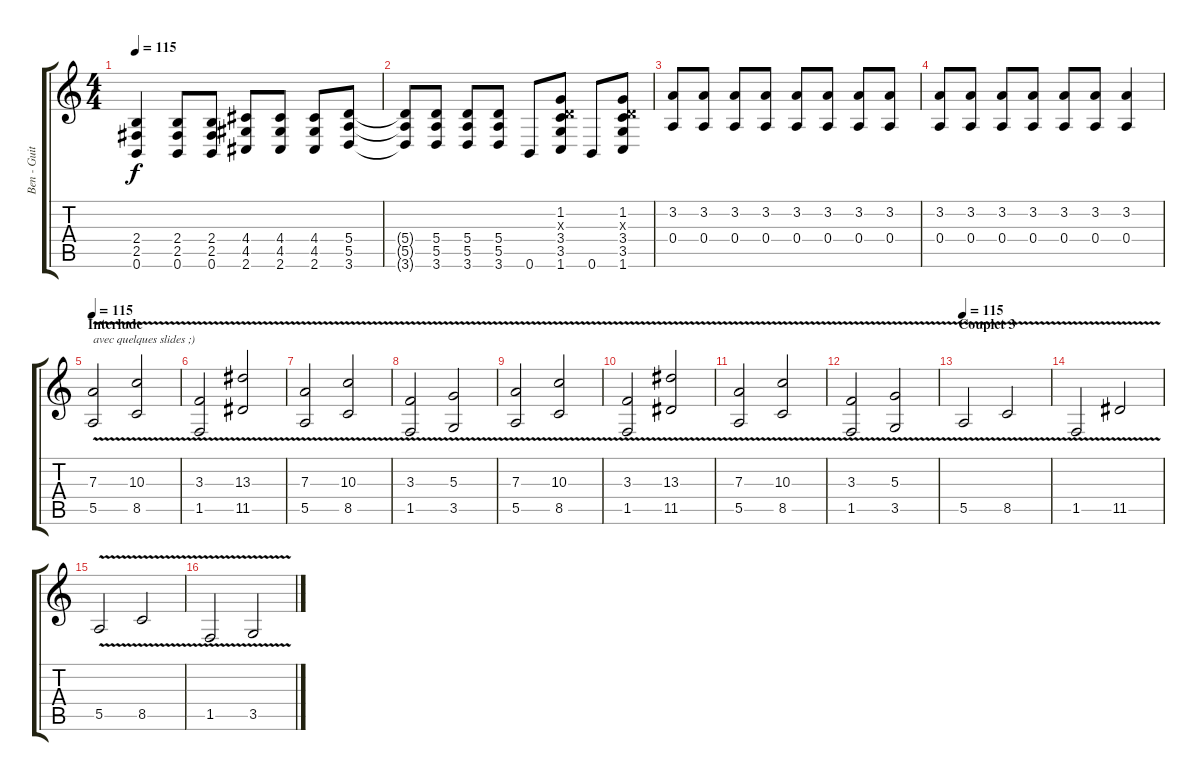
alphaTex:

\track ("Ben - Guitare" "Ben - Guit") {instrument distortionguitar}
\staff {score tabs}
\tuning (B3 Gb3 D3 A2 E2 B1) {hide}
\ts (4 4)
\tempo 115
\clef g2
\ks c
(2.4 2.5 0.6).4{dy f} (2.4 2.5 0.6).8 (2.4 2.5 0.6).8 (4.4 4.5 2.6).8 (4.4 4.5 2.6).8 (4.4 4.5 2.6).8 (5.4 5.5 3.6).8 |
(5.4{t} 5.5{t} 3.6{t}).8 (5.4 5.5 3.6).8 (5.4 5.5 3.6).8 (5.4 5.5 3.6).8 0.6.8 (1.2 0.3{x} 3.4 3.5 1.6).8 0.6.8 (1.2 0.3{x} 3.4 3.5 1.6).8 |
\section ("" "")
(3.2 0.4).8{volume 12 balance 4 instrument distortionguitar} (3.2 0.4).8 (3.2 0.4).8 (3.2 0.4).8 (3.2 0.4).8 (3.2 0.4).8 (3.2 0.4).8 (3.2 0.4).8 |
(3.2 0.4).8 (3.2 0.4).8 (3.2 0.4).8 (3.2 0.4).8 (3.2 0.4).8 (3.2 0.4).8 (3.2 0.4).4 |
\section ("" "Interlude")
\tempo 115
(7.3{v} 5.5{v}).2{txt "avec quelques slides ;)" volume 12 balance 4 instrument distortionguitar} (10.3{v} 8.5{v}).2 |
(3.3{v} 1.5{v}).2 (13.3{v} 11.5{v}).2 |
(7.3{v} 5.5{v}).2 (10.3{v} 8.5{v}).2 |
(3.3{v} 1.5{v}).2 (5.3{v} 3.5{v}).2 |
(7.3{v} 5.5{v}).2{volume 12 balance 4 instrument distortionguitar} (10.3{v} 8.5{v}).2 |
(3.3{v} 1.5{v}).2 (13.3{v} 11.5{v}).2 |
(7.3{v} 5.5{v}).2 (10.3{v} 8.5{v}).2 |
(3.3{v} 1.5{v}).2 (5.3{v} 3.5{v}).2 |
\section ("" "Couplet 3")
\tempo 115
5.5{v}.2{volume 12 balance 4 instrument distortionguitar} 8.5{v}.2 |
1.5{v}.2 11.5{v}.2 |
5.5{v}.2 8.5{v}.2 |
1.5{v}.2 3.5{v}.2
